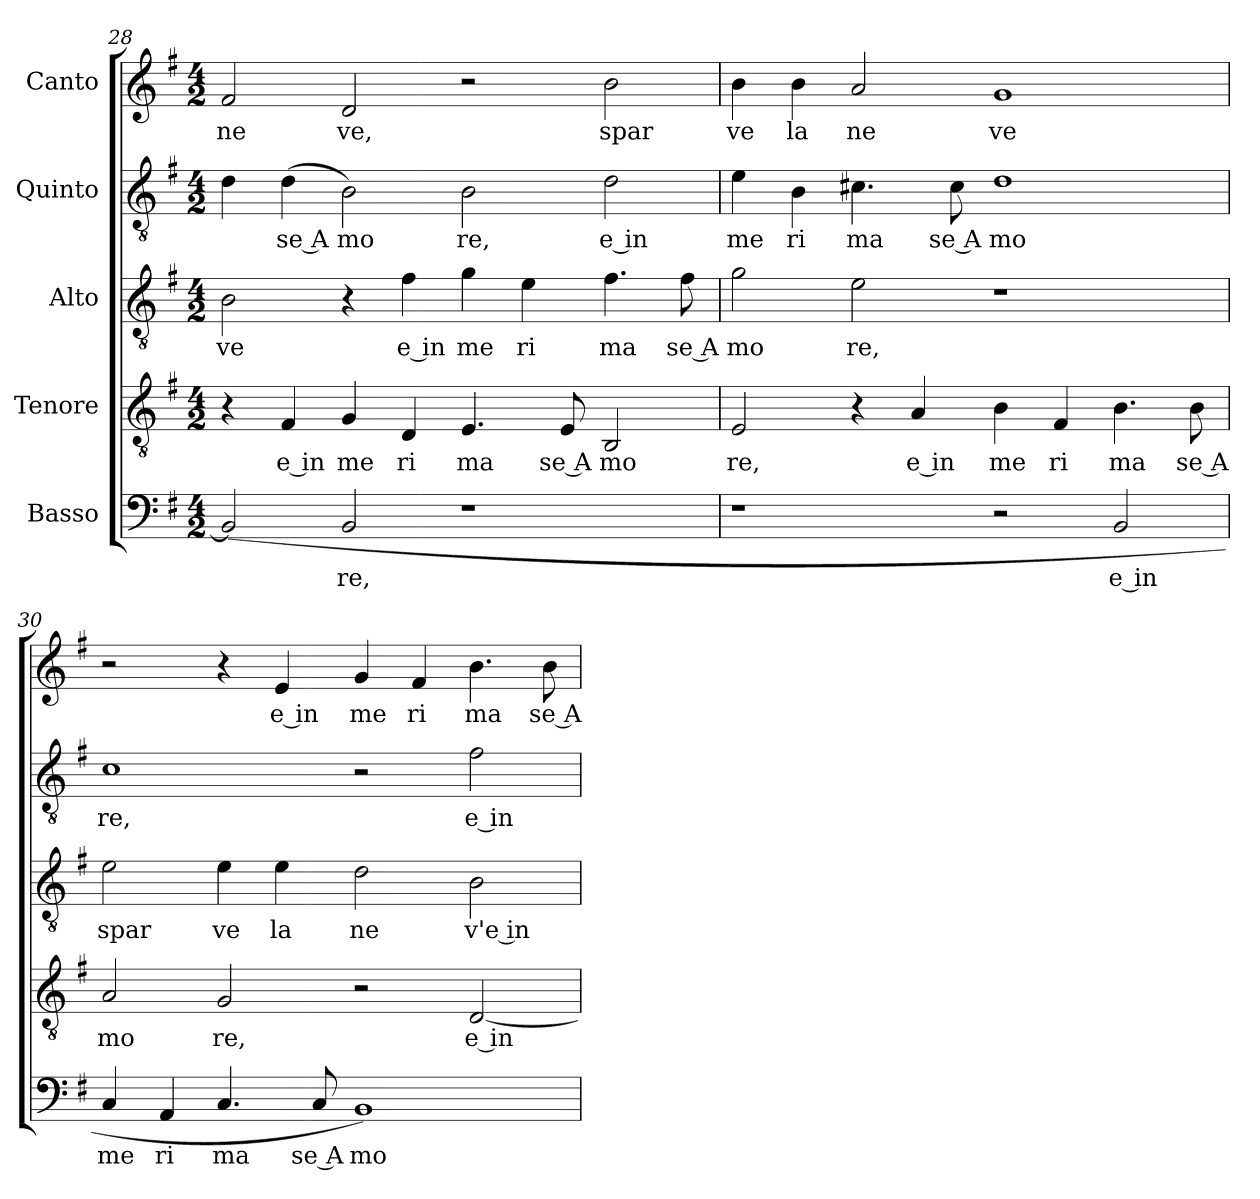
**kern	**text	**kern	**text	**kern	**text	**kern	**text	**kern	**text
*part5	*part5	*part4	*part4	*part3	*part3	*part2	*part2	*part1	*part1
*staff5	*staff5	*staff4	*staff4	*staff3	*staff3	*staff2	*staff2	*staff1	*staff1
*I"Basso	*	*I"Tenore	*	*I"Alto	*	*I"Quinto	*	*I"Canto	*
*clefF4	*	*clefGv2	*	*clefGv2	*	*clefGv2	*	*clefG2	*
*k[f#]	*	*k[f#]	*	*k[f#]	*	*k[f#]	*	*k[f#]	*
*G:	*	*G:	*	*G:	*	*G:	*	*G:	*
*M4/2	*	*M4/2	*	*M4/2	*	*M4/2	*	*M4/2	*
=28	=28	=28	=28	=28	=28	=28	=28	=28	=28
!	!	!	!	!	!LO:LY:b:cj	!	!	!	!LO:LY:b:cj
(<2BB/]	.	4r	.	2B\	ve	4d\	.	2f#/	ne
!	!	!	!LO:LY:b:rj	!	!	!	!LO:LY:b:rj	!	!
.	.	(4F#/	e in	.	.	(<4d\	se A	.	.
!	!LO:LY:b:cj	!	!LO:LY:b:cj	!	!	!	!LO:LY:b:cj	!	!LO:LY:b:cj
2BB/	re,	4G/	me	4r	.	2B\)	mo	2d/	ve,
!	!	!	!LO:LY:b:cj	!	!LO:LY:b:rj	!	!	!	!
.	.	4D/	ri	4f#\	e in	.	.	.	.
!	!	!	!LO:LY:b:cj	!	!LO:LY:b:cj	!	!LO:LY:b:cj	!	!
1r	.	4.E/	ma	4g\	me	2B\	re,	2r	.
!	!	!	!	!	!LO:LY:b:cj	!	!	!	!
.	.	.	.	4e\	ri	.	.	.	.
!	!	!	!LO:LY:b:rj	!	!	!	!	!	!
.	.	8E/	se A	.	.	.	.	.	.
!	!	!	!LO:LY:b:cj	!	!LO:LY:b:cj	!	!LO:LY:b:rj	!	!LO:LY:b:cj
.	.	2BB/	mo	4.f#\	ma	2d\	e in	2b\	spar
!	!	!	!	!	!LO:LY:b:rj	!	!	!	!
.	.	.	.	8f#\	se A	.	.	.	.
=29	=29	=29	=29	=29	=29	=29	=29	=29	=29
!	!	!	!LO:LY:b:cj	!	!LO:LY:b:cj	!	!LO:LY:b:cj	!	!LO:LY:b:cj
1r	.	2E/	re,	2g\	mo	4e\	me	4b\	ve
!	!	!	!	!	!	!	!LO:LY:b:cj	!	!LO:LY:b:cj
.	.	.	.	.	.	4B\	ri	4b\	la
!	!	!	!	!	!LO:LY:b:cj	!	!LO:LY:b:cj	!	!LO:LY:b:cj
.	.	4r	.	2e\	re,	4.c#X\	ma	2a/	ne
!	!	!	!LO:LY:b:rj	!	!	!	!	!	!
.	.	4A/	e in	.	.	.	.	.	.
!	!	!	!	!	!	!	!LO:LY:b:rj	!	!
.	.	.	.	.	.	8c#\	se A	.	.
!	!	!	!LO:LY:b:cj	!	!	!	!LO:LY:b:cj	!	!LO:LY:b:cj
2r	.	4B\	me	1r	.	1d	mo	1g	ve
!	!	!	!LO:LY:b:cj	!	!	!	!	!	!
.	.	4F#/	ri	.	.	.	.	.	.
!	!LO:LY:b:rj	!	!LO:LY:b:cj	!	!	!	!	!	!
2BB/	e in	4.B\	ma	.	.	.	.	.	.
!	!	!	!LO:LY:b:rj	!	!	!	!	!	!
.	.	8B\	se A	.	.	.	.	.	.
=30	=30	=30	=30	=30	=30	=30	=30	=30	=30
!	!LO:LY:b:cj	!	!LO:LY:b:cj	!	!LO:LY:b:cj	!	!LO:LY:b:cj	!	!
4C/	me	2A/	mo	2e\	spar	1c	re,	2r	.
!	!LO:LY:b:cj	!	!	!	!	!	!	!	!
4AA/	ri	.	.	.	.	.	.	.	.
!	!LO:LY:b:cj	!	!LO:LY:b:cj	!	!LO:LY:b:cj	!	!	!	!
4.C/	ma	2G/	re,	4e\	ve	.	.	4r	.
!	!	!	!	!	!LO:LY:b:cj	!	!	!	!LO:LY:b:rj
.	.	.	.	4e\	la	.	.	4e/	e in
!	!LO:LY:b:rj	!	!	!	!	!	!	!	!
8C/	se A	.	.	.	.	.	.	.	.
!	!LO:LY:b:cj	!	!	!	!LO:LY:b:cj	!	!	!	!LO:LY:b:cj
1BB)	mo	2r	.	2d\	ne	2r	.	4g/	me
!	!	!	!	!	!	!	!	!	!LO:LY:b:cj
.	.	.	.	.	.	.	.	4f#/	ri
!	!	!	!LO:LY:b:cj	!	!LO:LY:b:rj	!	!LO:LY:b:rj	!	!LO:LY:b:cj
.	.	[>2D/	e in	2B\	v'e in	2f#\	e in	4.b\	ma
!	!	!	!	!	!	!	!	!	!LO:LY:b:rj
.	.	.	.	.	.	.	.	8b\	se A
=	=	=	=	=	=	=	=	=	=
*-	*-	*-	*-	*-	*-	*-	*-	*-	*-
